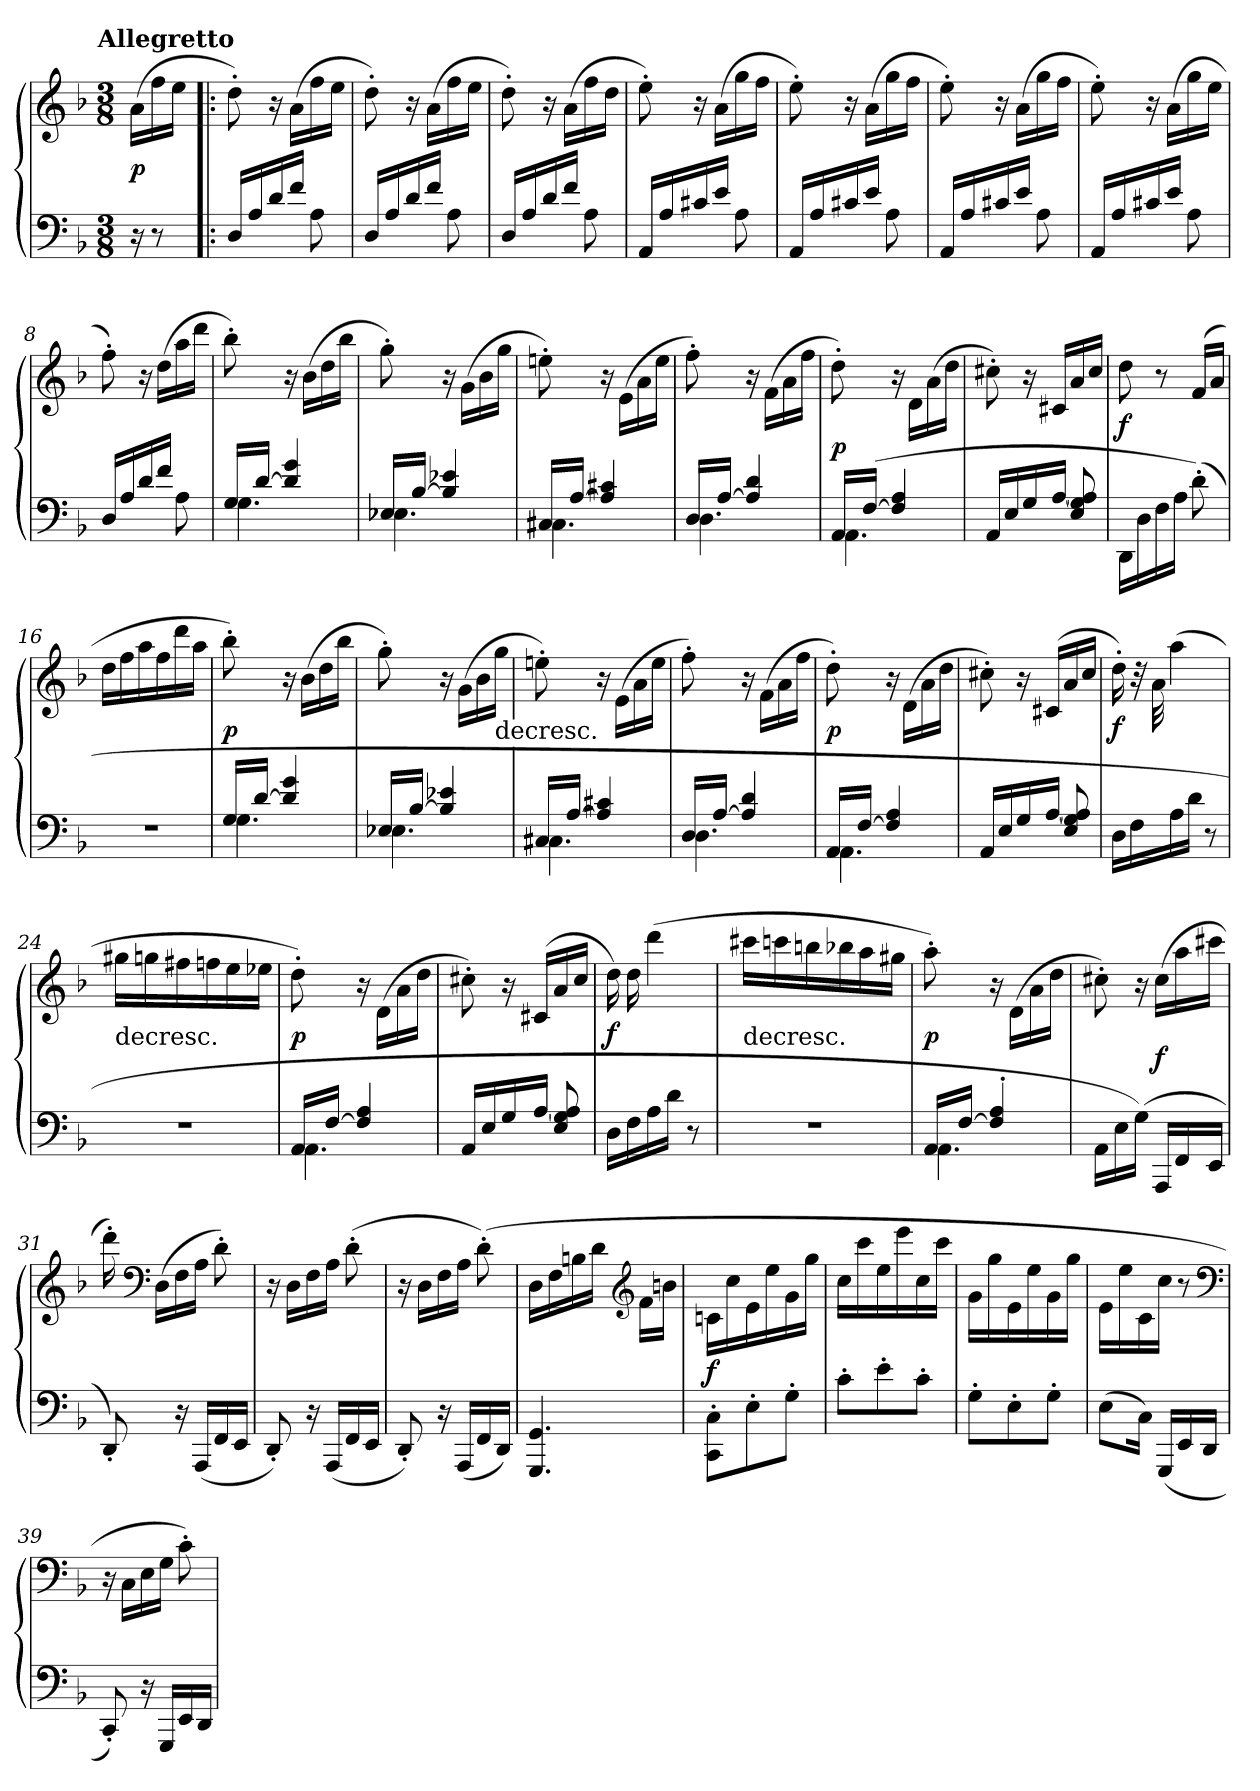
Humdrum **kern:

**kern	**kern	**dynam
*part1	*part1	*part1
*staff2	*staff1	*staff1/2
*clefF4	*clefG2	*
*k[b-]	*k[b-]	*
*d:	*d:	*
!!LO:TX:omd:t=Allegretto
*M3/8	*M3/8	*
*MM116	*MM116	*
=	=	=
16r	(16a\LL	p
8r	16ff\	.
.	16ee\JJ	.
=1!|:	=1!|:	=1!|:
16D/LL	8dd'\)	.
16A/	.	.
16d/	16r	.
16f/JJ	(16a\LL	.
8A\	16ff\	.
.	16ee\JJ	.
=2	=2	=2
16D/LL	8dd'\)	.
16A/	.	.
16d/	16r	.
16f/JJ	(16a\LL	.
8A\	16ff\	.
.	16ee\JJ	.
=3	=3	=3
16D/LL	8dd'\)	.
16A/	.	.
16d/	16r	.
16f/JJ	(16a\LL	.
8A\	16ff\	.
.	16dd\JJ	.
=4	=4	=4
16AA/LL	8ee'\)	.
16A/	.	.
16c#X/	16r	.
16e/JJ	(16a\LL	.
8A\	16gg\	.
.	16ff\JJ	.
=5	=5	=5
16AA/LL	8ee'\)	.
16A/	.	.
16c#X/	16r	.
16e/JJ	(16a\LL	.
8A\	16gg\	.
.	16ff\JJ	.
=6	=6	=6
16AA/LL	8ee'\)	.
16A/	.	.
16c#X/	16r	.
16e/JJ	(16a\LL	.
8A\	16gg\	.
.	16ff\JJ	.
=7	=7	=7
16AA/LL	8ee'\)	.
16A/	.	.
16c#X/	16r	.
16e/JJ	(16a\LL	.
8A\	16gg\	.
.	16ee\JJ	.
=8	=8	=8
16D/LL	8ff'\)	.
16A/	.	.
16d/	16r	.
16f/JJ	(16dd\LL	.
8A\	16aa\	.
.	16ddd\JJ	.
=9	=9	=9
*^	*	*
16G/LL	4.G\	8bb-'\)	.
[16d/JJ	.	.	.
4d]/ 4g/	.	16r	.
.	.	(16b-\LL	.
.	.	16dd\	.
.	.	16bb-\JJ	.
=10	=10	=10	=10
16E-X/LL	4.E-X\	8gg'\)	.
[16B-/JJ	.	.	.
4B-]/ 4e-X/	.	16r	.
.	.	(16g\LL	.
.	.	16b-\	.
.	.	16gg\JJ	.
=11	=11	=11	=11
16C#X/LL	4.C#X\	8een'\)	.
[16A/JJ	.	.	.
4A]/ 4c#X/	.	16r	.
.	.	(16e\LL	.
.	.	16a\	.
.	.	16ee\JJ	.
=12	=12	=12	=12
16D/LL	4.D\	8ff'\)	.
[16A/JJ	.	.	.
4A]/ 4d/	.	16r	.
.	.	(16f\LL	.
.	.	16a\	.
.	.	16ff\JJ	.
=13	=13	=13	=13
16AA/LL	4.AA\	8dd'\)	p
([16F/JJ	.	.	.
4F]/ 4A/	.	16r	.
.	.	16d\LL	.
.	.	(16a\	.
.	.	16dd\JJ	.
*v	*v	*	*
=14	=14	=14
16AA/LL	8cc#X'\)	.
16E/	.	.
16G/	16r	.
[16A/JJ	16c#X/LL	.
8E/ 8G/ 8A]/	16a/	.
.	16cc#/JJ	.
=15	=15	=15
16DD\LL	8dd\	f
16D\	.	.
16F\	8r	.
16A\JJ	.	.
(8d'\)	(16f/LL	.
.	16a/JJ	.
=16	=16	=16
4.r	16dd\LL	.
.	16ff\	.
.	16aa\	.
.	16ff\	.
.	16ddd\	.
.	16aa\JJ	.
=17	=17	=17
*^	*	*
16G/LL	4.G\	8bb-'\)	p
[16d/JJ	.	.	.
4d]/ 4g/	.	16r	.
.	.	(16b-\LL	.
.	.	16dd\	.
.	.	16bb-\JJ	.
=18	=18	=18	=18
16E-X/LL	4.E-X\	8gg'\)	.
[16B-/JJ	.	.	.
4B-]/ 4e-X/	.	16r	.
.	.	(16g\LL	.
.	.	16b-\	.
!	!	!LO:TX:c:t=decresc.	!
.	.	16gg\JJ	.
=19	=19	=19	=19
16C#X/LL	4.C#X\	8een'\)	.
[16A/JJ	.	.	.
4A]/ 4c#X/	.	16r	.
.	.	(16e\LL	.
.	.	16a\	.
.	.	16ee\JJ	.
=20	=20	=20	=20
16D/LL	4.D\	8ff'\)	.
[16A/JJ	.	.	.
4A]/ 4d/	.	16r	.
.	.	(16f\LL	.
.	.	16a\	.
.	.	16ff\JJ	.
=21	=21	=21	=21
16AA/LL	4.AA\	8dd'\)	p
[16F/JJ	.	.	.
4F]/ 4A/	.	16r	.
.	.	(16d\LL	.
.	.	16a\	.
.	.	16dd\JJ	.
*v	*v	*	*
=22	=22	=22
16AA/LL	8cc#X'\)	.
16E/	.	.
16G/	16r	.
[16A/JJ	(16c#X/LL	.
8E/ 8G/ 8A]/	16a/	.
.	16cc#/JJ	.
=23	=23	=23
16D\LL	16dd'\)	f
16F\	32r	.
.	32a\	.
16A\	(4aa\	.
16d\JJ	.	.
8r	.	.
=24	=24	=24
!	!LO:TX:c:t=decresc.	!
4.r	16gg#X\LL	.
.	16ggn\	.
.	16ff#X\	.
.	16ffn\	.
.	16ee\	.
.	16ee-X\JJ	.
=25	=25	=25
*^	*	*
16AA/LL	4.AA\	8dd'\)	p
[16F/JJ	.	.	.
4F]/ 4A/	.	16r	.
.	.	(16d\LL	.
.	.	16a\	.
.	.	16dd\JJ	.
*v	*v	*	*
=26	=26	=26
16AA/LL	8cc#X'\)	.
16E/	.	.
16G/	16r	.
[16A/JJ	(16c#X/LL	.
8E/ 8G/ 8A]/	16a/	.
.	16cc#/JJ	.
=27	=27	=27
16D\LL	16dd\)	f
16F\	16dd\	.
16A\	(4ddd\	.
16d\JJ	.	.
8r	.	.
=28	=28	=28
!	!LO:TX:c:t=decresc.	!
4.r	16ccc#X\LL	.
.	16cccn\	.
.	16bbn\	.
.	16bb-X\	.
.	16aa\	.
.	16gg#X\JJ	.
=29	=29	=29
*^	*	*
16AA/LL	4.AA\	8aa'\)	p
[16F/JJ	.	.	.
4F]'/ 4A'/	.	16r	.
.	.	(16d\LL	.
.	.	16a\	.
.	.	16dd\JJ	.
*v	*v	*	*
=30	=30	=30
16AA\LL	8cc#X'\)	.
16E\	.	.
(16G\JJ)	16r	.
16AAA/LL	(16cc#\LL	f
16FF/	16aa\	.
16EE/JJ	16ccc#X\JJ	.
=31	=31	=31
8DD'/)	16ddd'\)	.
*	*clefF4	*
.	(16D\LL	.
16r	16F\	.
(16AAA/LL	16A\JJ	.
16FF/	8d'\)	.
16EE/JJ	.	.
=32	=32	=32
8DD'/)	16r	.
.	16D\LL	.
16r	16F\	.
(16AAA/LL	16A\JJ	.
16FF/	(8d'\	.
16EE/JJ	.	.
=33	=33	=33
8DD'/)	16r	.
.	16D\LL	.
16r	16F\	.
(16AAA/LL	16A\JJ	.
16FF/	(8d'\)	.
16DD/JJ)	.	.
=34	=34	=34
4.GGG/ 4.GG/	16D\LL	.
.	16F\	.
.	16Bn\	.
.	16d\JJ	.
*	*clefG2	*
.	16f\LL	.
.	16bn\JJ	.
=35	=35	=35
8CC'\ 8C'\L	16cn\LL	f
.	16cc\	.
8E'\	16e\	.
.	16ee\	.
8G'\J	16g\	.
.	16gg\JJ	.
=36	=36	=36
8c'\L	16cc\LL	.
.	16ccc\	.
8e'\	16ee\	.
.	16eee\	.
8c'\J	16cc\	.
.	16ccc\JJ	.
=37	=37	=37
8G'\L	16g\LL	.
.	16gg\	.
8E'\	16e\	.
.	16ee\	.
8G'\J	16g\	.
.	16gg\JJ	.
=38	=38	=38
(8E\L	16e\LL	.
.	16ee\	.
16C\Jk)	16c\	.
(16GGG/LL	16cc\JJ	.
16EE/	8r	.
16DD/JJ	.	.
*	*clefF4	*
=39	=39	=39
8CC'/)	16r	.
.	16C\LL	.
16r	16E\	.
16GGG/LL	16G\JJ	.
16EE/	8c'\)	.
16DD/JJ	.	.
=	=	=
*-	*-	*-
